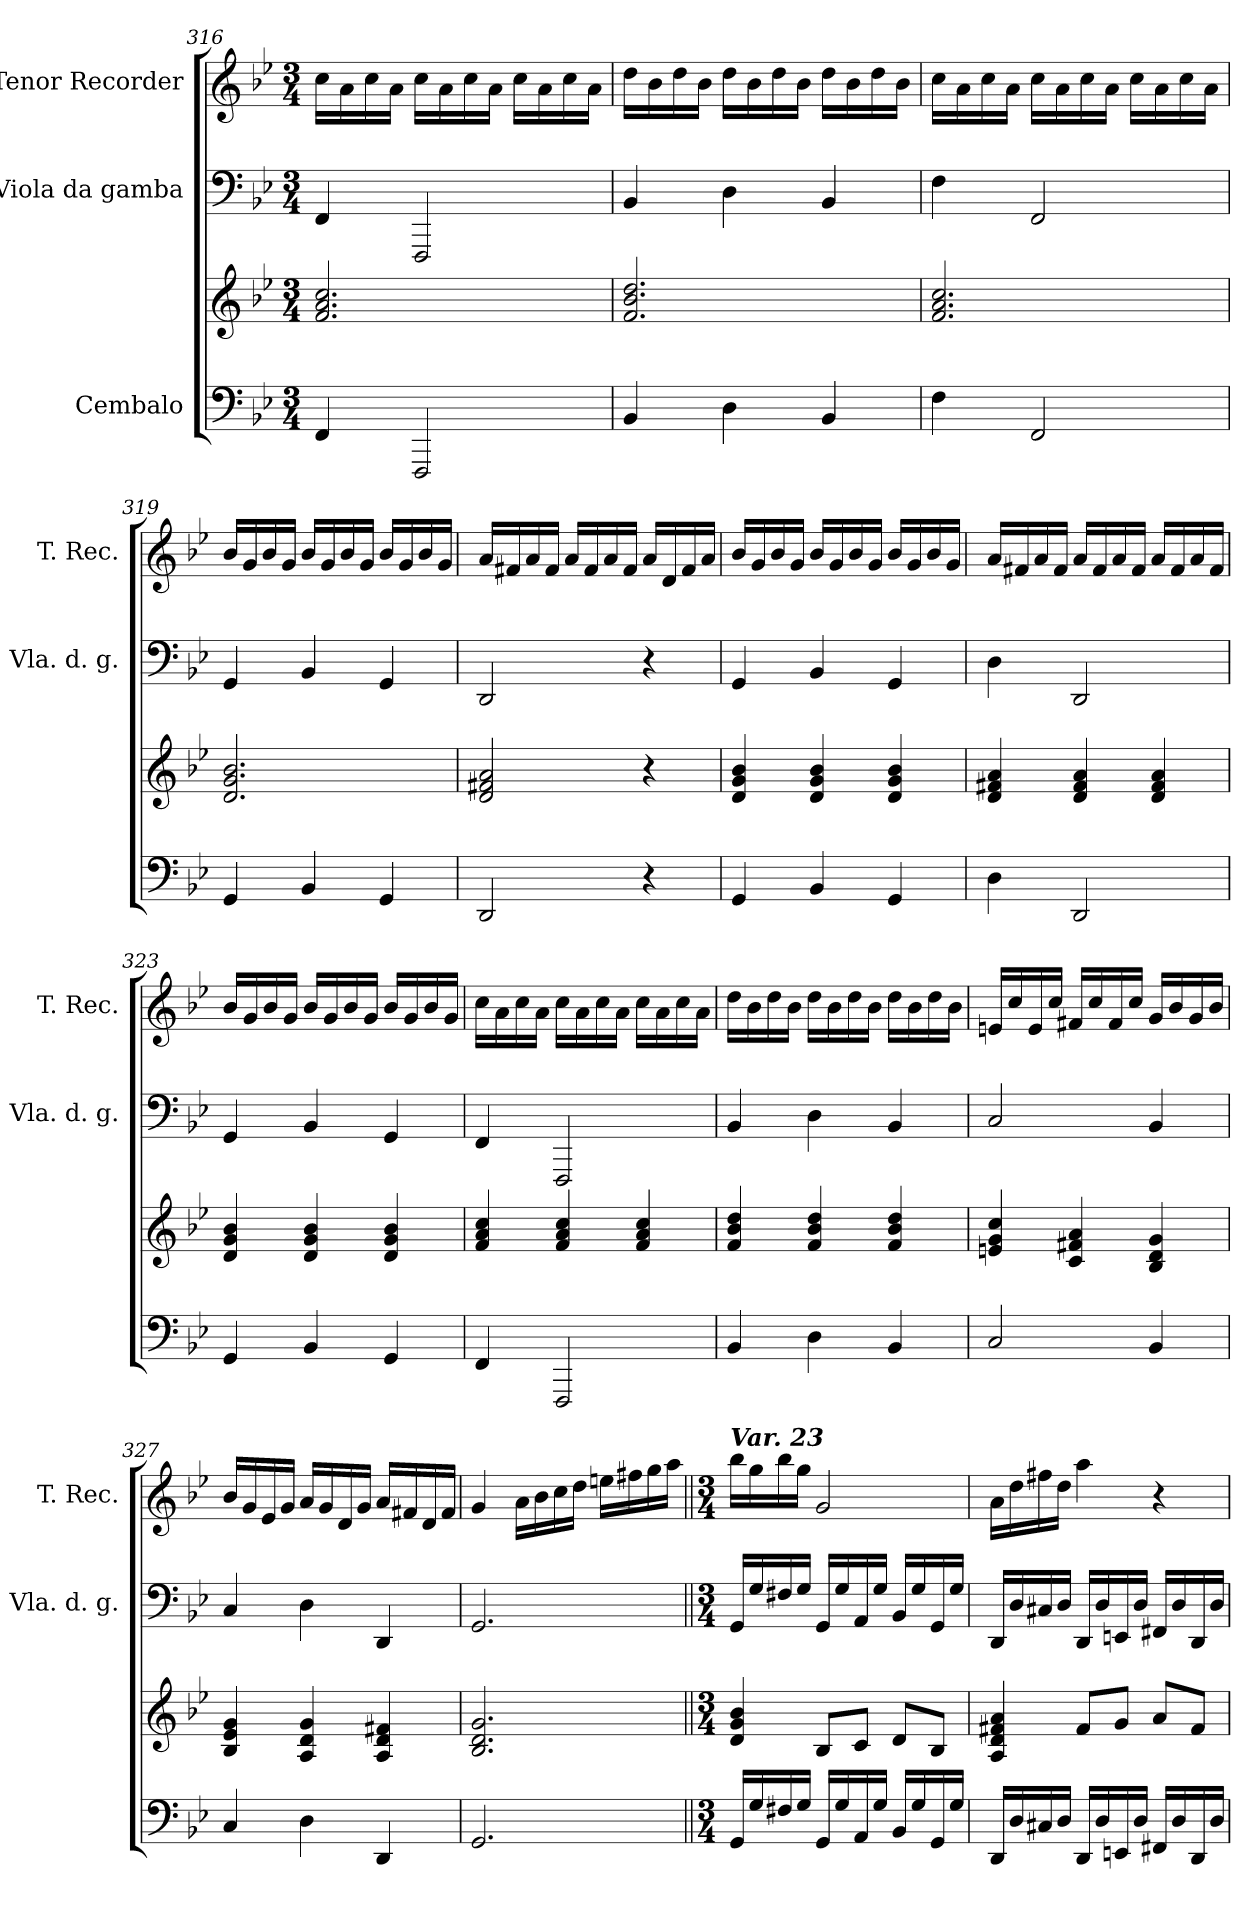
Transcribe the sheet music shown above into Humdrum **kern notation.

**kern	**kern	**kern	**kern
*part3	*part3	*part2	*part1
*staff4	*staff3	*staff2	*staff1
*I"Cembalo	*	*I"Viola da gamba	*I"Tenor Recorder
*	*	*I'Vla. d. g.	*I'T. Rec.
*clefF4	*clefG2	*clefF4	*clefG2
*k[b-e-]	*k[b-e-]	*k[b-e-]	*k[b-e-]
*M3/4	*M3/4	*M3/4	*M3/4
=316	=316	=316	=316
4FF/	2.f/ 2.a/ 2.cc/	4FF/	16cc\LL
.	.	.	16a\
.	.	.	16cc\
.	.	.	16a\JJ
2FFF/	.	2FFF/	16cc\LL
.	.	.	16a\
.	.	.	16cc\
.	.	.	16a\JJ
.	.	.	16cc\LL
.	.	.	16a\
.	.	.	16cc\
.	.	.	16a\JJ
=317	=317	=317	=317
4BB-/	2.f/ 2.b-/ 2.dd/	4BB-/	16dd\LL
.	.	.	16b-\
.	.	.	16dd\
.	.	.	16b-\JJ
4D\	.	4D\	16dd\LL
.	.	.	16b-\
.	.	.	16dd\
.	.	.	16b-\JJ
4BB-/	.	4BB-/	16dd\LL
.	.	.	16b-\
.	.	.	16dd\
.	.	.	16b-\JJ
!!LO:LB:g=z
=318	=318	=318	=318
4F\	2.f/ 2.a/ 2.cc/	4F\	16cc\LL
.	.	.	16a\
.	.	.	16cc\
.	.	.	16a\JJ
2FF/	.	2FF/	16cc\LL
.	.	.	16a\
.	.	.	16cc\
.	.	.	16a\JJ
.	.	.	16cc\LL
.	.	.	16a\
.	.	.	16cc\
.	.	.	16a\JJ
=319	=319	=319	=319
4GG/	2.d/ 2.g/ 2.b-/	4GG/	16b-/LL
.	.	.	16g/
.	.	.	16b-/
.	.	.	16g/JJ
4BB-/	.	4BB-/	16b-/LL
.	.	.	16g/
.	.	.	16b-/
.	.	.	16g/JJ
4GG/	.	4GG/	16b-/LL
.	.	.	16g/
.	.	.	16b-/
.	.	.	16g/JJ
=320	=320	=320	=320
2DD/	2d/ 2f#X/ 2a/	2DD/	16a/LL
.	.	.	16f#X/
.	.	.	16a/
.	.	.	16f#/JJ
.	.	.	16a/LL
.	.	.	16f#/
.	.	.	16a/
.	.	.	16f#/JJ
4r	4r	4r	16a/LL
.	.	.	16d/
.	.	.	16f#/
.	.	.	16a/JJ
=321	=321	=321	=321
4GG/	4d/ 4g/ 4b-/	4GG/	16b-/LL
.	.	.	16g/
.	.	.	16b-/
.	.	.	16g/JJ
4BB-/	4d/ 4g/ 4b-/	4BB-/	16b-/LL
.	.	.	16g/
.	.	.	16b-/
.	.	.	16g/JJ
4GG/	4d/ 4g/ 4b-/	4GG/	16b-/LL
.	.	.	16g/
.	.	.	16b-/
.	.	.	16g/JJ
=322	=322	=322	=322
4D\	4d/ 4f#X/ 4a/	4D\	16a/LL
.	.	.	16f#X/
.	.	.	16a/
.	.	.	16f#/JJ
2DD/	4d/ 4f#/ 4a/	2DD/	16a/LL
.	.	.	16f#/
.	.	.	16a/
.	.	.	16f#/JJ
.	4d/ 4f#/ 4a/	.	16a/LL
.	.	.	16f#/
.	.	.	16a/
.	.	.	16f#/JJ
!!LO:PB:g=z
=323	=323	=323	=323
4GG/	4d/ 4g/ 4b-/	4GG/	16b-/LL
.	.	.	16g/
.	.	.	16b-/
.	.	.	16g/JJ
4BB-/	4d/ 4g/ 4b-/	4BB-/	16b-/LL
.	.	.	16g/
.	.	.	16b-/
.	.	.	16g/JJ
4GG/	4d/ 4g/ 4b-/	4GG/	16b-/LL
.	.	.	16g/
.	.	.	16b-/
.	.	.	16g/JJ
=324	=324	=324	=324
4FF/	4f/ 4a/ 4cc/	4FF/	16cc\LL
.	.	.	16a\
.	.	.	16cc\
.	.	.	16a\JJ
2FFF/	4f/ 4a/ 4cc/	2FFF/	16cc\LL
.	.	.	16a\
.	.	.	16cc\
.	.	.	16a\JJ
.	4f/ 4a/ 4cc/	.	16cc\LL
.	.	.	16a\
.	.	.	16cc\
.	.	.	16a\JJ
=325	=325	=325	=325
4BB-/	4f/ 4b-/ 4dd/	4BB-/	16dd\LL
.	.	.	16b-\
.	.	.	16dd\
.	.	.	16b-\JJ
4D\	4f/ 4b-/ 4dd/	4D\	16dd\LL
.	.	.	16b-\
.	.	.	16dd\
.	.	.	16b-\JJ
4BB-/	4f/ 4b-/ 4dd/	4BB-/	16dd\LL
.	.	.	16b-\
.	.	.	16dd\
.	.	.	16b-\JJ
=326	=326	=326	=326
2C/	4en/ 4g/ 4cc/	2C/	16en/LL
.	.	.	16cc/
.	.	.	16e/
.	.	.	16cc/JJ
.	4c/ 4f#X/ 4a/	.	16f#X/LL
.	.	.	16cc/
.	.	.	16f#/
.	.	.	16cc/JJ
4BB-/	4B-/ 4d/ 4g/	4BB-/	16g/LL
.	.	.	16b-/
.	.	.	16g/
.	.	.	16b-/JJ
=327	=327	=327	=327
4C/	4B-/ 4e-/ 4g/	4C/	16b-/LL
.	.	.	16g/
.	.	.	16e-/
.	.	.	16g/JJ
4D\	4A/ 4d/ 4g/	4D\	16a/LL
.	.	.	16g/
.	.	.	16d/
.	.	.	16g/JJ
4DD/	4A/ 4d/ 4f#X/	4DD/	16a/LL
.	.	.	16f#X/
.	.	.	16d/
.	.	.	16f#/JJ
=328	=328	=328	=328
2.GG/	2.B-/ 2.d/ 2.g/	2.GG/	4g/
.	.	.	16a\LL
.	.	.	16b-\
.	.	.	16cc\
.	.	.	16dd\JJ
.	.	.	16een\LL
.	.	.	16ff#X\
.	.	.	16gg\
.	.	.	16aa\JJ
!!LO:LB:g=z
=329||	=329||	=329||	=329||
*M3/4	*M3/4	*M3/4	*M3/4
!	!	!	!LO:TX:a:Bi:t=Var. 23
16GG/LL	4d/ 4g/ 4b-/	16GG/LL	16bb-\LL
16G/	.	16G/	16gg\
16F#X/	.	16F#X/	16bb-\
16G/JJ	.	16G/JJ	16gg\JJ
16GG/LL	8B-/L	16GG/LL	2g/
16G/	.	16G/	.
16AA/	8c/J	16AA/	.
16G/JJ	.	16G/JJ	.
16BB-/LL	8d/L	16BB-/LL	.
16G/	.	16G/	.
16GG/	8B-/J	16GG/	.
16G/JJ	.	16G/JJ	.
=330	=330	=330	=330
16DD/LL	4A/ 4d/ 4f#X/ 4a/	16DD/LL	16a\LL
16D/	.	16D/	16dd\
16C#X/	.	16C#X/	16ff#X\
16D/JJ	.	16D/JJ	16dd\JJ
16DD/LL	8f#/L	16DD/LL	4aa\
16D/	.	16D/	.
16EEn/	8g/J	16EEn/	.
16D/JJ	.	16D/JJ	.
16FF#X/LL	8a/L	16FF#X/LL	4r
16D/	.	16D/	.
16DD/	8f#/J	16DD/	.
16D/JJ	.	16D/JJ	.
=	=	=	=
*-	*-	*-	*-
